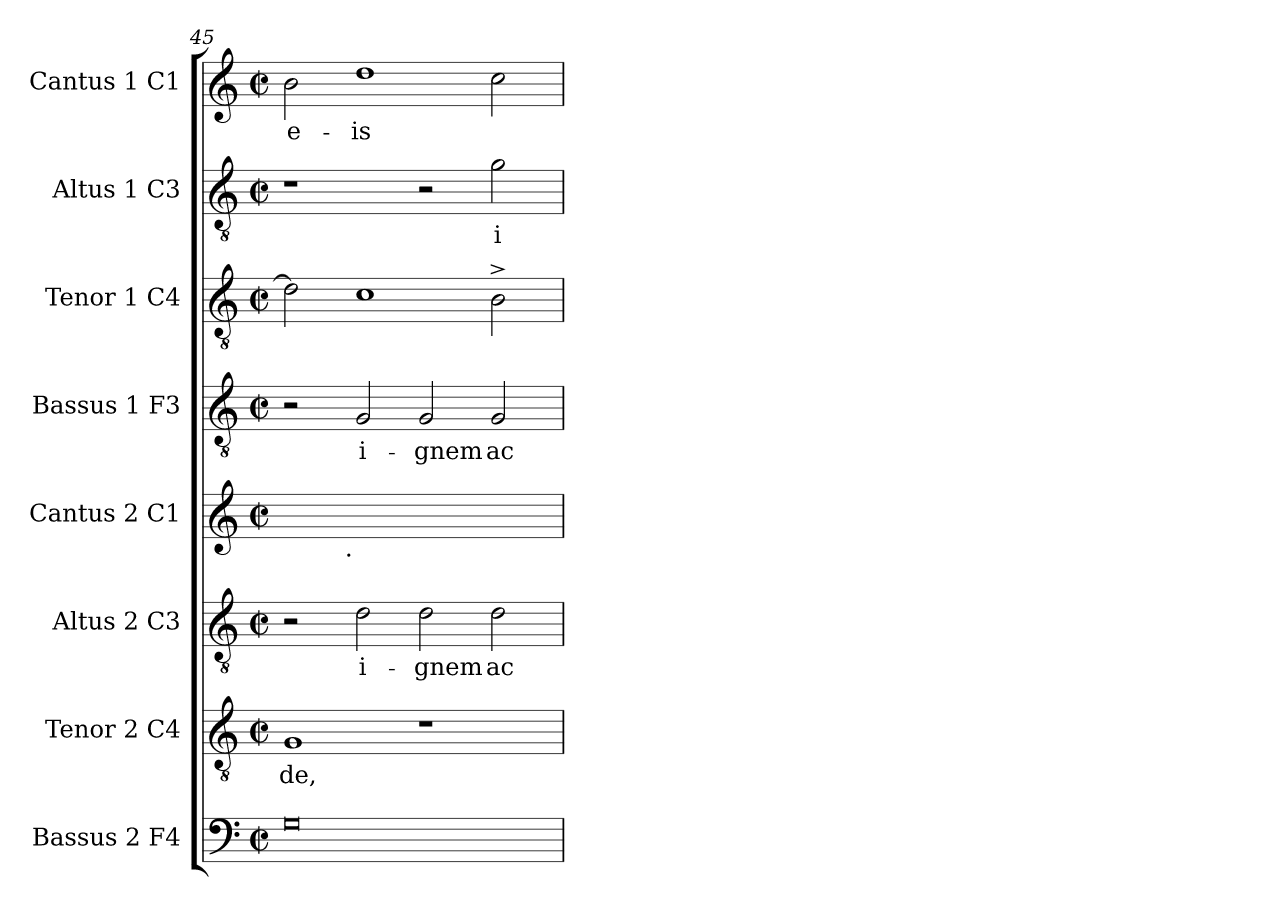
**kern	**kern	**text	**kern	**text	**kern	**kern	**text	**kern	**kern	**text	**kern	**text
*part8	*part7	*part7	*part6	*part6	*part5	*part4	*part4	*part3	*part2	*part2	*part1	*part1
*staff8	*staff7	*staff7	*staff6	*staff6	*staff5	*staff4	*staff4	*staff3	*staff2	*staff2	*staff1	*staff1
*I"Bassus 2  F4	*I"Tenor 2  C4	*	*I"Altus 2  C3	*	*I"Cantus 2  C1	*I"Bassus 1  F3	*	*I"Tenor 1  C4	*I"Altus 1  C3	*	*I"Cantus 1  C1	*
*I'B2	*I'T2	*	*I'A2	*	*I'C2	*I'B1	*	*I'T1	*I'A1	*	*I'C1	*
*clefF4	*clefGv2	*	*clefGv2	*	*clefG2	*clefGv2	*	*clefGv2	*clefGv2	*	*clefG2	*
*M2/2	*M2/2	*	*M2/2	*	*M2/2	*M2/2	*	*M2/2	*M2/2	*	*M2/2	*
*met(c|)	*met(c|)	*	*met(c|)	*	*met(c|)	*met(c|)	*	*met(c|)	*met(c|)	*	*met(c|)	*
=45	=45	=45	=45	=45	=45	=45	=45	=45	=45	=45	=45	=45
!LO:N:vis=0	!	!LO:LY:b:cj	!	!	!	!	!	!	!	!	!	!LO:LY:b:cj
1G	1G	-de,	2r	.	4...ryy	2r	.	2d\]	1r	.	2b\	e-
!	!	!	!	!	!LO:TX:b:t=.	!	!	!	!	!	!	!
.	.	.	.	.	1ryy	.	.	.	.	.	.	.
!	!	!	!	!LO:LY:b:cj	!	!	!LO:LY:b:cj	!	!	!	!	!LO:LY:b:cj
.	.	.	2d\	i-	.	2G/	i-	1c	.	.	1dd	-is
!	!	!	!	!LO:LY:b:cj	!	!	!LO:LY:b:cj	!	!	!	!	!
1ryy	1r	.	2d\	-gnem	.	2G/	-gnem	.	2r	.	.	.
.	.	.	.	.	2ryy	.	.	.	.	.	.	.
!	!	!	!	!LO:LY:b:cj	!	!	!LO:LY:b:cj	!	!	!LO:LY:b:cj	!	!
.	.	.	2d\	ac-	.	2G/	ac-	2B^<\	2g\	i-	2cc\	.
.	.	.	.	.	32ryy	.	.	.	.	.	.	.
=	=	=	=	=	=	=	=	=	=	=	=	=
*-	*-	*-	*-	*-	*-	*-	*-	*-	*-	*-	*-	*-
